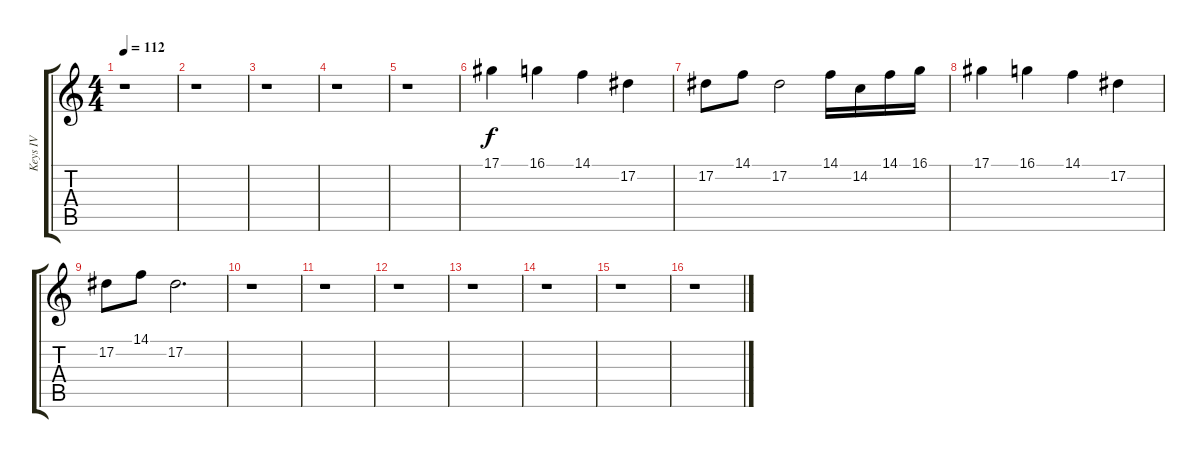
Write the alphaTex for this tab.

\track ("Keys IV" "Keys IV") {instrument lead5charang}
\staff {score tabs}
\tuning (Eb4 Bb3 Gb3 Db3 Ab2 Eb2) {hide}
\ts (4 4)
\tempo 112
\clef g2
\ks c
r.1{dy f instrument lead5charang} |
r.1 |
r.1 |
r.1 |
r.1 |
17.1.4{instrument lead5charang} 16.1.4 14.1.4 17.2.4 |
17.2.8{instrument lead5charang} 14.1.8 17.2.2 14.1.16 14.2.16 14.1.16 16.1.16 |
17.1.4{instrument lead5charang} 16.1.4 14.1.4 17.2.4 |
17.2.8{instrument lead5charang} 14.1.8 17.2.2{d} |
r.1 |
r.1 |
r.1 |
r.1 |
r.1 |
r.1 |
r.1
